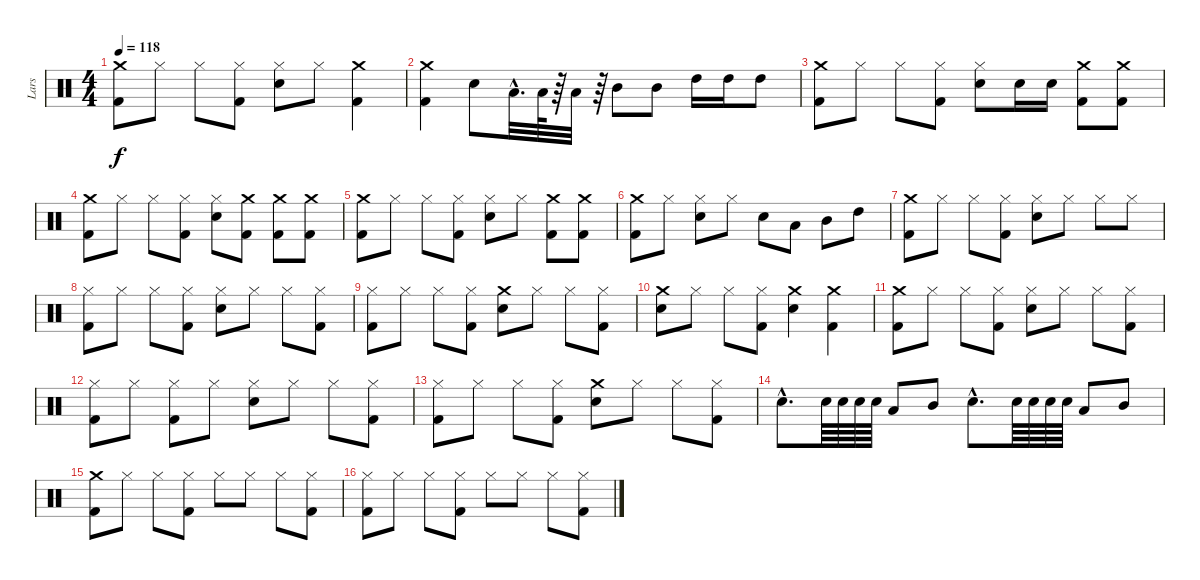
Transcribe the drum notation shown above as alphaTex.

\track ("Lars" "Lars") {instrument percussion}
\staff {score}
\articulation defaults
\ts (4 4)
\tempo 118
\clef neutral
\ks c
("Kick (hit) 2" "Crash medium (hit)").8{dy f} "Hi-Hat (closed)".8 "Hi-Hat (closed)".8 ("Kick (hit) 2" "Hi-Hat (closed)").8 ("Snare (hit) 2" "Hi-Hat (closed)").8 "Hi-Hat (closed)".8 ("Crash medium (hit)" "Kick (hit) 2").4 |
("Kick (hit) 2" "Crash medium (hit)").4 "Snare (hit) 2".8 "Low Tom (hit)"{hac}.32{d} "Low Tom (hit)".64 r.64 "Low Tom (hit)".32 r.64 "Mid Tom (hit)".8 "Mid Tom (hit)".8 "High Tom (hit)".16 "High Tom (hit)".16 "High Tom (hit)".8 |
("Kick (hit) 2" "Crash medium (hit)").8 "Hi-Hat (closed)".8 "Hi-Hat (closed)".8 ("Kick (hit) 2" "Hi-Hat (closed)").8 ("Snare (hit) 2" "Hi-Hat (closed)").8 "Snare (hit) 2".16 "Snare (hit) 2".16 ("Kick (hit) 2" "Crash medium (hit)").8 ("Kick (hit) 2" "Crash medium (hit)").8 |
("Crash medium (hit)" "Kick (hit) 2").8 "Hi-Hat (closed)".8 "Hi-Hat (closed)".8 ("Kick (hit) 2" "Hi-Hat (closed)").8 ("Snare (hit) 2" "Hi-Hat (closed)").8 ("Kick (hit) 2" "Crash medium (hit)").8 ("Kick (hit) 2" "Crash medium (hit)").8 ("Kick (hit) 2" "Crash medium (hit)").8 |
("Crash medium (hit)" "Kick (hit) 2").8 "Hi-Hat (closed)".8 "Hi-Hat (closed)".8 ("Kick (hit) 2" "Hi-Hat (closed)").8 ("Snare (hit) 2" "Hi-Hat (closed)").8 "Hi-Hat (closed)".8 ("Kick (hit) 2" "Crash medium (hit)").8 ("Kick (hit) 2" "Crash medium (hit)").8 |
("Kick (hit) 2" "Crash medium (hit)").8 "Hi-Hat (closed)".8 ("Snare (hit) 2" "Hi-Hat (closed)").8 "Hi-Hat (closed)".8 "Snare (hit) 2".8 "Low Tom (hit)".8 "Mid Tom (hit)".8 "High Tom (hit)".8 |
("Crash medium (hit)" "Kick (hit) 2").8 "Hi-Hat (closed)".8 "Hi-Hat (closed)".8 ("Kick (hit) 2" "Hi-Hat (closed)").8 ("Snare (hit) 2" "Hi-Hat (closed)").8 "Hi-Hat (closed)".8 "Hi-Hat (closed)".8 "Hi-Hat (closed)".8 |
("Hi-Hat (closed)" "Kick (hit) 2").8 "Hi-Hat (closed)".8 "Hi-Hat (closed)".8 ("Kick (hit) 2" "Hi-Hat (closed)").8 ("Hi-Hat (closed)" "Snare (hit) 2").8 "Hi-Hat (closed)".8 "Hi-Hat (closed)".8 ("Kick (hit) 2" "Hi-Hat (closed)").8 |
("Hi-Hat (closed)" "Kick (hit) 2").8 "Hi-Hat (closed)".8 "Hi-Hat (closed)".8 ("Kick (hit) 2" "Hi-Hat (closed)").8 ("Crash medium (hit)" "Snare (hit) 2").8 "Hi-Hat (closed)".8 "Hi-Hat (closed)".8 ("Kick (hit) 2" "Hi-Hat (closed)").8 |
("Snare (hit) 2" "Crash medium (hit)").8 "Hi-Hat (closed)".8 "Hi-Hat (closed)".8 ("Kick (hit) 2" "Hi-Hat (closed)").8 ("Snare (hit) 2" "Crash medium (hit)").4 ("Crash medium (hit)" "Kick (hit) 2").4 |
("Crash medium (hit)" "Kick (hit) 2").8 "Hi-Hat (closed)".8 "Hi-Hat (closed)".8 ("Kick (hit) 2" "Hi-Hat (closed)").8 ("Snare (hit) 2" "Hi-Hat (closed)").8 "Hi-Hat (closed)".8 "Hi-Hat (closed)".8 ("Kick (hit) 2" "Hi-Hat (closed)").8 |
("Kick (hit) 2" "Hi-Hat (closed)").8 "Hi-Hat (closed)".8 ("Kick (hit) 2" "Hi-Hat (closed)").8 "Hi-Hat (closed)".8 ("Snare (hit) 2" "Hi-Hat (closed)").8 "Hi-Hat (closed)".8 "Hi-Hat (closed)".8 ("Kick (hit) 2" "Hi-Hat (closed)").8 |
("Kick (hit) 2" "Hi-Hat (closed)").8 "Hi-Hat (closed)".8 "Hi-Hat (closed)".8 ("Kick (hit) 2" "Hi-Hat (closed)").8 ("Snare (hit) 2" "Crash medium (hit)").8 "Hi-Hat (closed)".8 "Hi-Hat (closed)".8 ("Kick (hit) 2" "Hi-Hat (closed)").8 |
"Snare (hit) 2"{hac}.8{d} "Snare (hit) 2".64 "Snare (hit) 2".64 "Snare (hit) 2".64 "Snare (hit) 2".64 "Low Tom (hit)".8 "Mid Tom (hit)".8 "Snare (hit) 2"{hac}.8{d} "Snare (hit) 2".64 "Snare (hit) 2".64 "Snare (hit) 2".64 "Snare (hit) 2".64 "Low Tom (hit)".8 "Mid Tom (hit)".8 |
("Kick (hit) 2" "Crash medium (hit)").8 "Hi-Hat (closed)".8 "Hi-Hat (closed)".8 ("Kick (hit) 2" "Hi-Hat (closed)").8 "Hi-Hat (closed)".8 "Hi-Hat (closed)".8 "Hi-Hat (closed)".8 ("Kick (hit) 2" "Hi-Hat (closed)").8 |
("Kick (hit) 2" "Hi-Hat (closed)").8 "Hi-Hat (closed)".8 "Hi-Hat (closed)".8 ("Kick (hit) 2" "Hi-Hat (closed)").8 "Hi-Hat (closed)".8 "Hi-Hat (closed)".8 "Hi-Hat (closed)".8 ("Kick (hit) 2" "Hi-Hat (closed)").8
